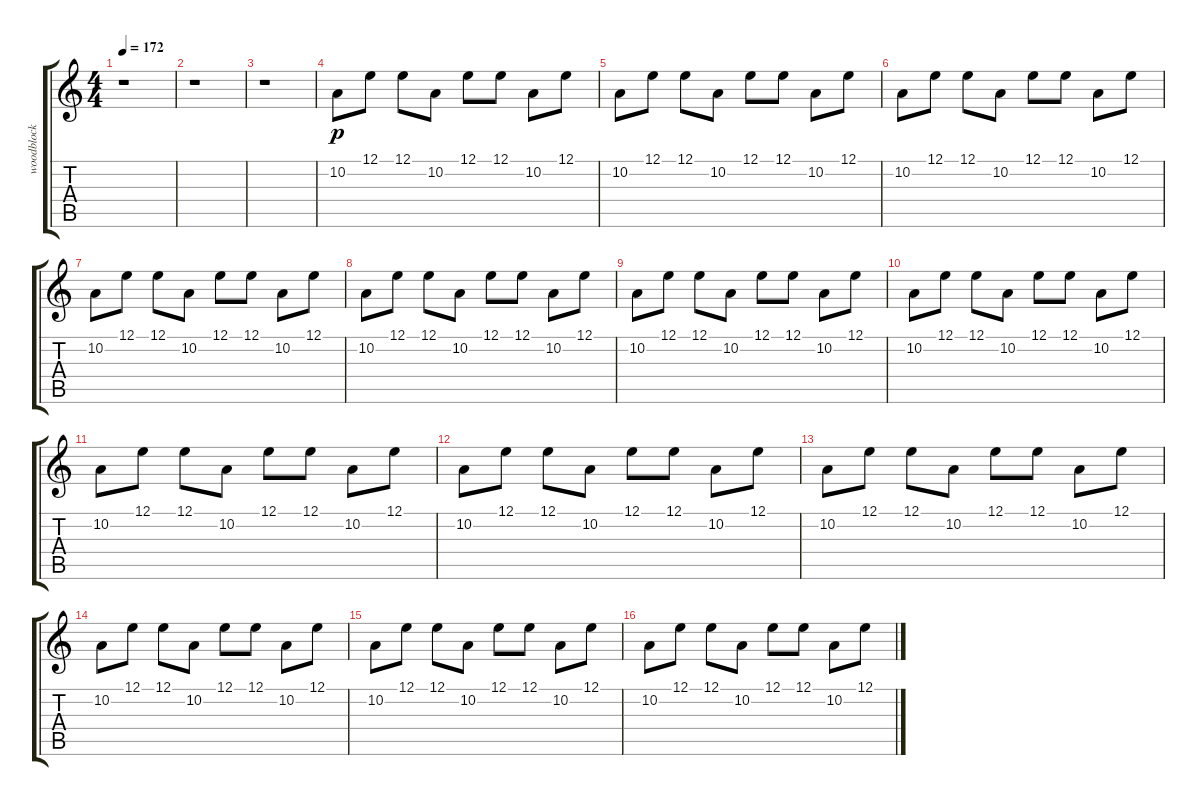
\track ("woodblock" "woodblock") {instrument woodblock}
\staff {score tabs}
\tuning (E4 B3 G3 D3 A2 E2) {hide}
\ts (4 4)
\tempo 172
\clef g2
\ks c
r.1{dy p instrument woodblock} |
r.1 |
r.1 |
10.2.8 12.1.8 12.1.8 10.2.8 12.1.8 12.1.8 10.2.8 12.1.8 |
10.2.8 12.1.8 12.1.8 10.2.8 12.1.8 12.1.8 10.2.8 12.1.8 |
10.2.8 12.1.8 12.1.8 10.2.8 12.1.8 12.1.8 10.2.8 12.1.8 |
10.2.8 12.1.8 12.1.8 10.2.8 12.1.8 12.1.8 10.2.8 12.1.8 |
10.2.8 12.1.8 12.1.8 10.2.8 12.1.8 12.1.8 10.2.8 12.1.8 |
10.2.8 12.1.8 12.1.8 10.2.8 12.1.8 12.1.8 10.2.8 12.1.8 |
10.2.8 12.1.8 12.1.8 10.2.8 12.1.8 12.1.8 10.2.8 12.1.8 |
10.2.8 12.1.8 12.1.8 10.2.8 12.1.8 12.1.8 10.2.8 12.1.8 |
10.2.8 12.1.8 12.1.8 10.2.8 12.1.8 12.1.8 10.2.8 12.1.8 |
10.2.8 12.1.8 12.1.8 10.2.8 12.1.8 12.1.8 10.2.8 12.1.8 |
10.2.8 12.1.8 12.1.8 10.2.8 12.1.8 12.1.8 10.2.8 12.1.8 |
10.2.8 12.1.8 12.1.8 10.2.8 12.1.8 12.1.8 10.2.8 12.1.8 |
10.2.8 12.1.8 12.1.8 10.2.8 12.1.8 12.1.8 10.2.8 12.1.8
